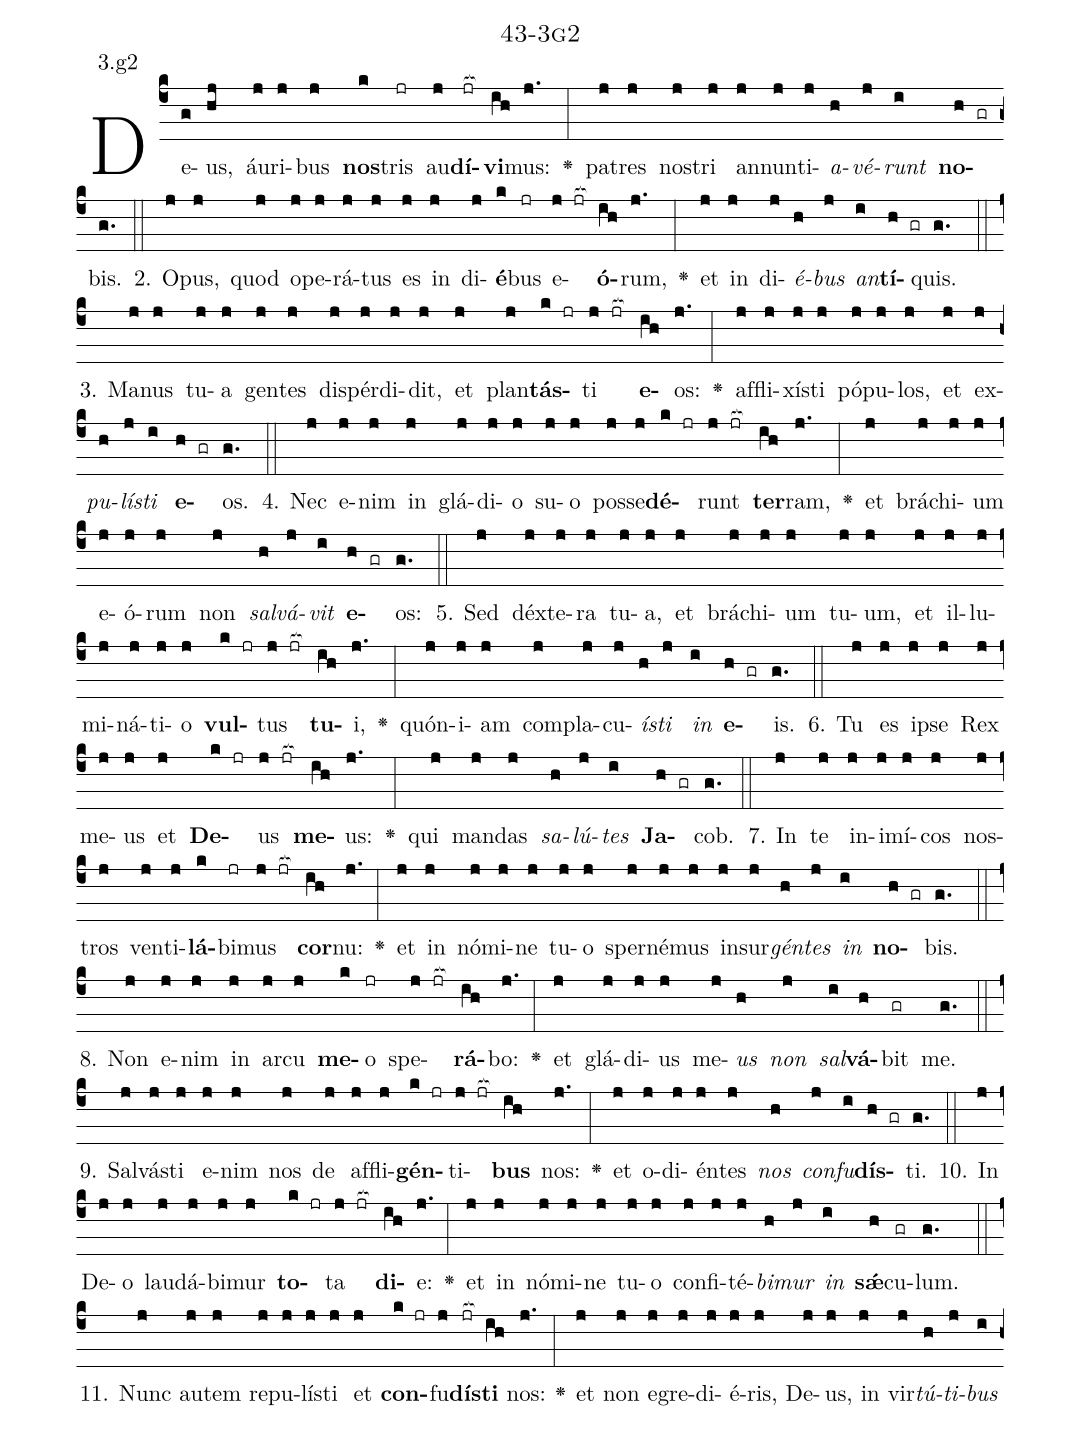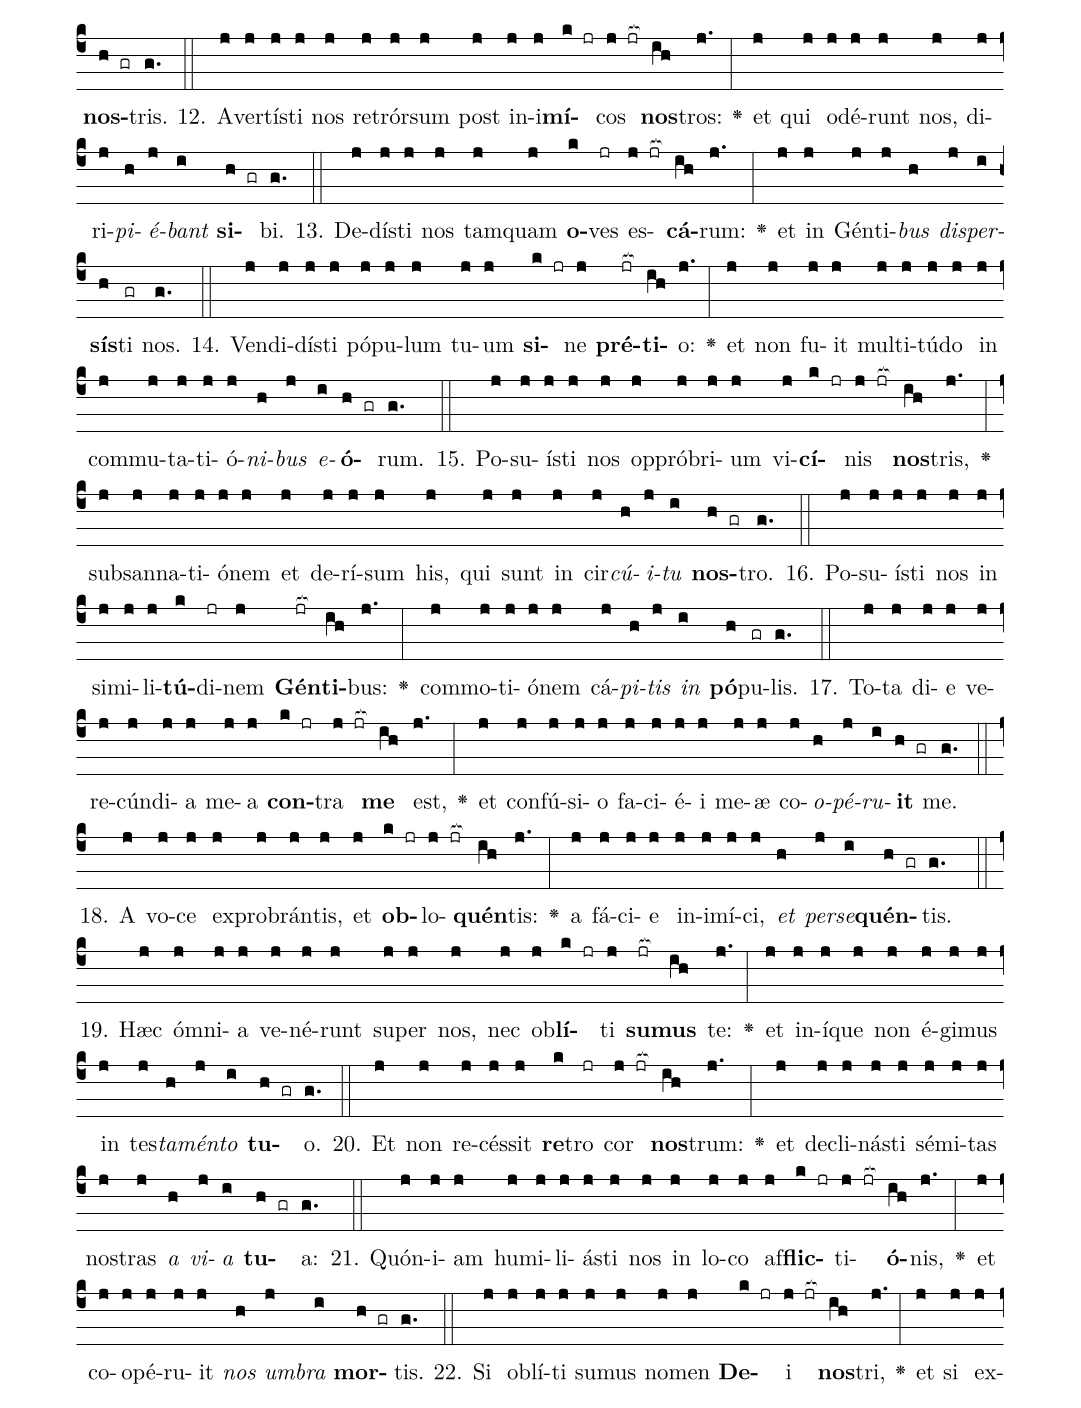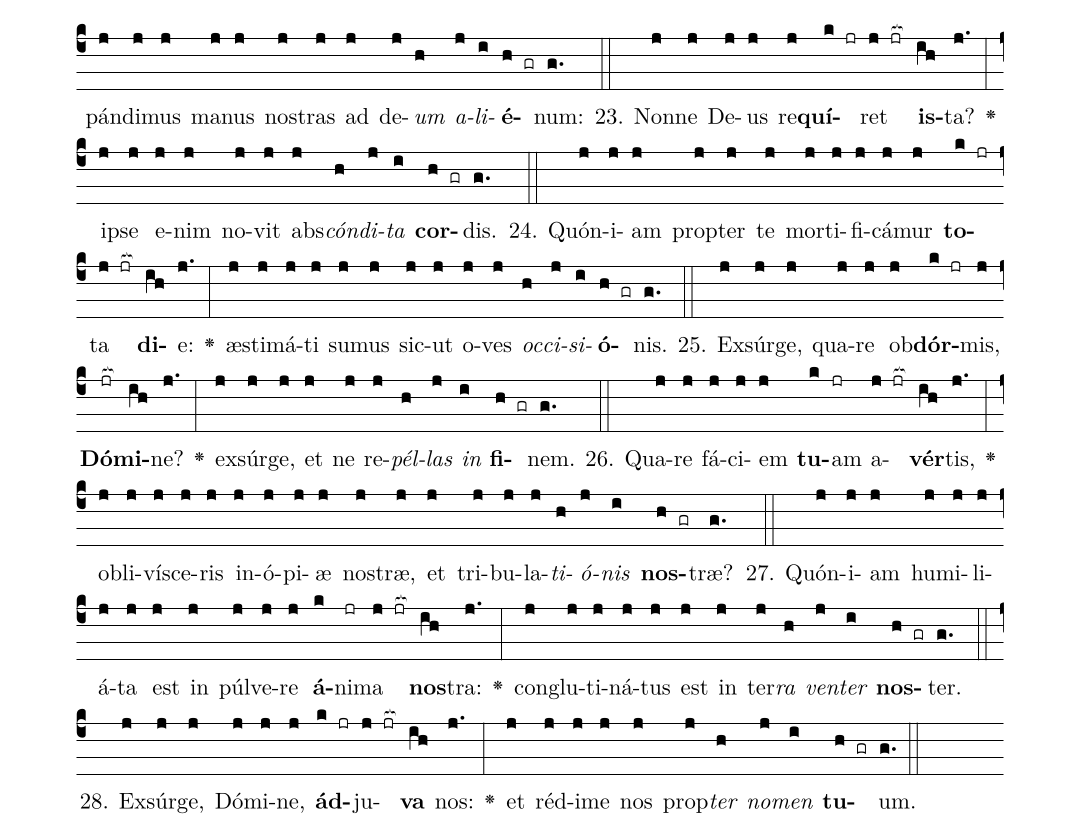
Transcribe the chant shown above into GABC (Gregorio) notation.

name: 43-3g2;
annotation: 3.g2;
%%
(c4)De(g)us,(hj) áu(j)ri(j)bus(j) <b>nos</b>(k)tris(jr) au(j)<b>dí</b>(jr[ocb:1{])<b>vi</b>(ih[ocb:0}])mus:(j.) <v>\greheightstar</v>(:) pa(j)tres(j) nos(j)tri(j) an(j)nun(j)ti(j)<i>a</i>(h)<i>vé</i>(j)<i>runt</i>(i) <b>no</b>(h gr)bis.(g.) (::)
2. O(j)pus,(j) quod(j) o(j)pe(j)rá(j)tus(j) es(j) in(j) di(j)<b>é</b>(k)bus(jr) e(j jr[ocb:1{])<b>ó</b>(ih[ocb:0}])rum,(j.) <v>\greheightstar</v>(:) et(j) in(j) di(j)<i>é</i>(h)<i>bus</i>(j) <i>an</i>(i)<b>tí</b>(h gr)quis.(g.) (::)
3. Ma(j)nus(j) tu(j)a(j) gen(j)tes(j) dis(j)pér(j)di(j)dit,(j) et(j) plan(j)<b>tás</b>(k jr)ti(j jr[ocb:1{]) <b>e</b>(ih[ocb:0}])os:(j.) <v>\greheightstar</v>(:) af(j)fli(j)xís(j)ti(j) pó(j)pu(j)los,(j) et(j) ex(j)<i>pu</i>(h)<i>lís</i>(j)<i>ti</i>(i) <b>e</b>(h gr)os.(g.) (::)
4. Nec(j) e(j)nim(j) in(j) glá(j)di(j)o(j) su(j)o(j) pos(j)se(j)<b>dé</b>(k jr)runt(j jr[ocb:1{]) <b>ter</b>(ih[ocb:0}])ram,(j.) <v>\greheightstar</v>(:) et(j) brá(j)chi(j)um(j) e(j)ó(j)rum(j) non(j) <i>sal</i>(h)<i>vá</i>(j)<i>vit</i>(i) <b>e</b>(h gr)os:(g.) (::)
5. Sed(j) déx(j)te(j)ra(j) tu(j)a,(j) et(j) brá(j)chi(j)um(j) tu(j)um,(j) et(j) il(j)lu(j)mi(j)ná(j)ti(j)o(j) <b>vul</b>(k jr)tus(j jr[ocb:1{]) <b>tu</b>(ih[ocb:0}])i,(j.) <v>\greheightstar</v>(:) quón(j)i(j)am(j) com(j)pla(j)cu(j)<i>ís</i>(h)<i>ti</i>(j) <i>in</i>(i) <b>e</b>(h gr)is.(g.) (::)
6. Tu(j) es(j) ip(j)se(j) Rex(j) me(j)us(j) et(j) <b>De</b>(k jr)us(j jr[ocb:1{]) <b>me</b>(ih[ocb:0}])us:(j.) <v>\greheightstar</v>(:) qui(j) man(j)das(j) <i>sa</i>(h)<i>lú</i>(j)<i>tes</i>(i) <b>Ja</b>(h gr)cob.(g.) (::)
7. In(j) te(j) in(j)i(j)mí(j)cos(j) nos(j)tros(j) ven(j)ti(j)<b>lá</b>(k)bi(jr)mus(j jr[ocb:1{]) <b>cor</b>(ih[ocb:0}])nu:(j.) <v>\greheightstar</v>(:) et(j) in(j) nó(j)mi(j)ne(j) tu(j)o(j) sper(j)né(j)mus(j) in(j)sur(j)<i>gén</i>(h)<i>tes</i>(j) <i>in</i>(i) <b>no</b>(h gr)bis.(g.) (::)
8. Non(j) e(j)nim(j) in(j) ar(j)cu(j) <b>me</b>(k)o(jr) spe(j jr[ocb:1{])<b>rá</b>(ih[ocb:0}])bo:(j.) <v>\greheightstar</v>(:) et(j) glá(j)di(j)us(j) me(j)<i>us</i>(h) <i>non</i>(j) <i>sal</i>(i)<b>vá</b>(h)bit(gr) me.(g.) (::)
9. Sal(j)vás(j)ti(j) e(j)nim(j) nos(j) de(j) af(j)fli(j)<b>gén</b>(k jr)ti(j jr[ocb:1{])<b>bus</b>(ih[ocb:0}]) nos:(j.) <v>\greheightstar</v>(:) et(j) o(j)di(j)én(j)tes(j) <i>nos</i>(h) <i>con</i>(j)<i>fu</i>(i)<b>dís</b>(h gr)ti.(g.) (::)
10. In(j) De(j)o(j) lau(j)dá(j)bi(j)mur(j) <b>to</b>(k jr)ta(j jr[ocb:1{]) <b>di</b>(ih[ocb:0}])e:(j.) <v>\greheightstar</v>(:) et(j) in(j) nó(j)mi(j)ne(j) tu(j)o(j) con(j)fi(j)té(j)<i>bi</i>(h)<i>mur</i>(j) <i>in</i>(i) <b>sǽ</b>(h)cu(gr)lum.(g.) (::)
11. Nunc(j) au(j)tem(j) re(j)pu(j)lís(j)ti(j) et(j) <b>con</b>(k jr)fu(j)<b>dís</b>(jr[ocb:1{])<b>ti</b>(ih[ocb:0}]) nos:(j.) <v>\greheightstar</v>(:) et(j) non(j) e(j)gre(j)di(j)é(j)ris,(j) De(j)us,(j) in(j) vir(j)<i>tú</i>(h)<i>ti</i>(j)<i>bus</i>(i) <b>nos</b>(h gr)tris.(g.) (::)
12. A(j)ver(j)tís(j)ti(j) nos(j) re(j)trór(j)sum(j) post(j) in(j)i(j)<b>mí</b>(k jr)cos(j jr[ocb:1{]) <b>nos</b>(ih[ocb:0}])tros:(j.) <v>\greheightstar</v>(:) et(j) qui(j) o(j)dé(j)runt(j) nos,(j) di(j)ri(j)<i>pi</i>(h)<i>é</i>(j)<i>bant</i>(i) <b>si</b>(h gr)bi.(g.) (::)
13. De(j)dís(j)ti(j) nos(j) tam(j)quam(j) <b>o</b>(k)ves(jr) es(j jr[ocb:1{])<b>cá</b>(ih[ocb:0}])rum:(j.) <v>\greheightstar</v>(:) et(j) in(j) Gén(j)ti(j)<i>bus</i>(h) <i>di</i>(j)<i>sper</i>(i)<b>sís</b>(h)ti(gr) nos.(g.) (::)
14. Ven(j)di(j)dís(j)ti(j) pó(j)pu(j)lum(j) tu(j)um(j) <b>si</b>(k jr)ne(j) <b>pré</b>(jr[ocb:1{])<b>ti</b>(ih[ocb:0}])o:(j.) <v>\greheightstar</v>(:) et(j) non(j) fu(j)it(j) mul(j)ti(j)tú(j)do(j) in(j) com(j)mu(j)ta(j)ti(j)ó(j)<i>ni</i>(h)<i>bus</i>(j) <i>e</i>(i)<b>ó</b>(h gr)rum.(g.) (::)
15. Po(j)su(j)ís(j)ti(j) nos(j) op(j)pró(j)bri(j)um(j) vi(j)<b>cí</b>(k jr)nis(j jr[ocb:1{]) <b>nos</b>(ih[ocb:0}])tris,(j.) <v>\greheightstar</v>(:) sub(j)san(j)na(j)ti(j)ó(j)nem(j) et(j) de(j)rí(j)sum(j) his,(j) qui(j) sunt(j) in(j) cir(j)<i>cú</i>(h)<i>i</i>(j)<i>tu</i>(i) <b>nos</b>(h gr)tro.(g.) (::)
16. Po(j)su(j)ís(j)ti(j) nos(j) in(j) si(j)mi(j)li(j)<b>tú</b>(k)di(jr)nem(j) <b>Gén</b>(jr[ocb:1{])<b>ti</b>(ih[ocb:0}])bus:(j.) <v>\greheightstar</v>(:) com(j)mo(j)ti(j)ó(j)nem(j) cá(j)<i>pi</i>(h)<i>tis</i>(j) <i>in</i>(i) <b>pó</b>(h)pu(gr)lis.(g.) (::)
17. To(j)ta(j) di(j)e(j) ve(j)re(j)cún(j)di(j)a(j) me(j)a(j) <b>con</b>(k jr)tra(j jr[ocb:1{]) <b>me</b>(ih[ocb:0}]) est,(j.) <v>\greheightstar</v>(:) et(j) con(j)fú(j)si(j)o(j) fa(j)ci(j)é(j)i(j) me(j)æ(j) co(j)<i>o</i>(h)<i>pé</i>(j)<i>ru</i>(i)<b>it</b>(h gr) me.(g.) (::)
18. A(j) vo(j)ce(j) ex(j)pro(j)brán(j)tis,(j) et(j) <b>ob</b>(k jr)lo(j jr[ocb:1{])<b>quén</b>(ih[ocb:0}])tis:(j.) <v>\greheightstar</v>(:) a(j) fá(j)ci(j)e(j) in(j)i(j)mí(j)ci,(j) <i>et</i>(h) <i>per</i>(j)<i>se</i>(i)<b>quén</b>(h gr)tis.(g.) (::)
19. Hæc(j) óm(j)ni(j)a(j) ve(j)né(j)runt(j) su(j)per(j) nos,(j) nec(j) ob(j)<b>lí</b>(k jr)ti(j) <b>su</b>(jr[ocb:1{])<b>mus</b>(ih[ocb:0}]) te:(j.) <v>\greheightstar</v>(:) et(j) in(j)í(j)que(j) non(j) é(j)gi(j)mus(j) in(j) tes(j)<i>ta</i>(h)<i>mén</i>(j)<i>to</i>(i) <b>tu</b>(h gr)o.(g.) (::)
20. Et(j) non(j) re(j)cés(j)sit(j) <b>re</b>(k)tro(jr) cor(j jr[ocb:1{]) <b>nos</b>(ih[ocb:0}])trum:(j.) <v>\greheightstar</v>(:) et(j) de(j)cli(j)nás(j)ti(j) sé(j)mi(j)tas(j) nos(j)tras(j) <i>a</i>(h) <i>vi</i>(j)<i>a</i>(i) <b>tu</b>(h gr)a:(g.) (::)
21. Quón(j)i(j)am(j) hu(j)mi(j)li(j)ás(j)ti(j) nos(j) in(j) lo(j)co(j) af(j)<b>flic</b>(k jr)ti(j jr[ocb:1{])<b>ó</b>(ih[ocb:0}])nis,(j.) <v>\greheightstar</v>(:) et(j) co(j)o(j)pé(j)ru(j)it(j) <i>nos</i>(h) <i>um</i>(j)<i>bra</i>(i) <b>mor</b>(h gr)tis.(g.) (::)
22. Si(j) ob(j)lí(j)ti(j) su(j)mus(j) no(j)men(j) <b>De</b>(k jr)i(j jr[ocb:1{]) <b>nos</b>(ih[ocb:0}])tri,(j.) <v>\greheightstar</v>(:) et(j) si(j) ex(j)pán(j)di(j)mus(j) ma(j)nus(j) nos(j)tras(j) ad(j) de(j)<i>um</i>(h) <i>a</i>(j)<i>li</i>(i)<b>é</b>(h gr)num:(g.) (::)
23. Non(j)ne(j) De(j)us(j) re(j)<b>quí</b>(k jr)ret(j jr[ocb:1{]) <b>is</b>(ih[ocb:0}])ta?(j.) <v>\greheightstar</v>(:) ip(j)se(j) e(j)nim(j) no(j)vit(j) abs(j)<i>cón</i>(h)<i>di</i>(j)<i>ta</i>(i) <b>cor</b>(h gr)dis.(g.) (::)
24. Quón(j)i(j)am(j) prop(j)ter(j) te(j) mor(j)ti(j)fi(j)cá(j)mur(j) <b>to</b>(k jr)ta(j jr[ocb:1{]) <b>di</b>(ih[ocb:0}])e:(j.) <v>\greheightstar</v>(:) æs(j)ti(j)má(j)ti(j) su(j)mus(j) sic(j)ut(j) o(j)ves(j) <i>oc</i>(h)<i>ci</i>(j)<i>si</i>(i)<b>ó</b>(h gr)nis.(g.) (::)
25. Ex(j)súr(j)ge,(j) qua(j)re(j) ob(j)<b>dór</b>(k jr)mis,(j) <b>Dó</b>(jr[ocb:1{])<b>mi</b>(ih[ocb:0}])ne?(j.) <v>\greheightstar</v>(:) ex(j)súr(j)ge,(j) et(j) ne(j) re(j)<i>pél</i>(h)<i>las</i>(j) <i>in</i>(i) <b>fi</b>(h gr)nem.(g.) (::)
26. Qua(j)re(j) fá(j)ci(j)em(j) <b>tu</b>(k)am(jr) a(j jr[ocb:1{])<b>vér</b>(ih[ocb:0}])tis,(j.) <v>\greheightstar</v>(:) ob(j)li(j)ví(j)sce(j)ris(j) in(j)ó(j)pi(j)æ(j) nos(j)træ,(j) et(j) tri(j)bu(j)la(j)<i>ti</i>(h)<i>ó</i>(j)<i>nis</i>(i) <b>nos</b>(h gr)træ?(g.) (::)
27. Quón(j)i(j)am(j) hu(j)mi(j)li(j)á(j)ta(j) est(j) in(j) púl(j)ve(j)re(j) <b>á</b>(k)ni(jr)ma(j jr[ocb:1{]) <b>nos</b>(ih[ocb:0}])tra:(j.) <v>\greheightstar</v>(:) con(j)glu(j)ti(j)ná(j)tus(j) est(j) in(j) ter(j)<i>ra</i>(h) <i>ven</i>(j)<i>ter</i>(i) <b>nos</b>(h gr)ter.(g.) (::)
28. Ex(j)súr(j)ge,(j) Dó(j)mi(j)ne,(j) <b>ád</b>(k jr)ju(j jr[ocb:1{])<b>va</b>(ih[ocb:0}]) nos:(j.) <v>\greheightstar</v>(:) et(j) réd(j)i(j)me(j) nos(j) prop(j)<i>ter</i>(h) <i>no</i>(j)<i>men</i>(i) <b>tu</b>(h gr)um.(g.) (::)
